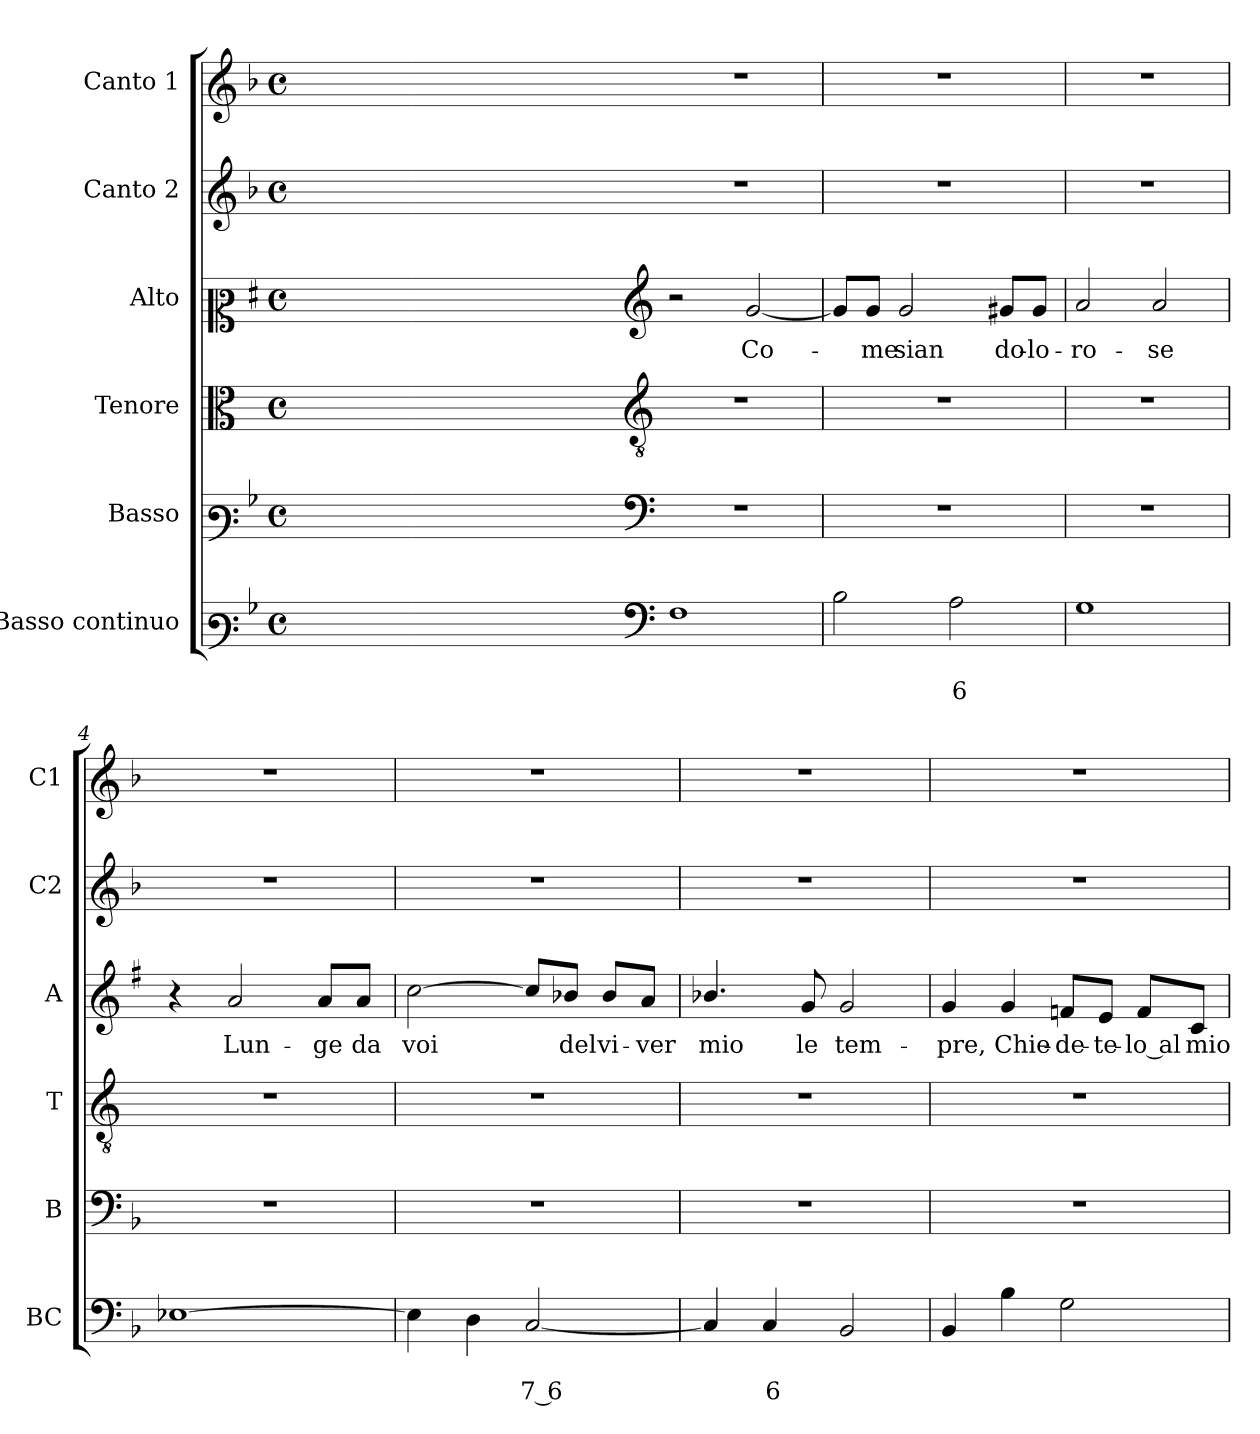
**kern	**text	**text	**kern	**kern	**kern	**text	**kern	**kern
*part6	*part6	*part6	*part5	*part4	*part3	*part3	*part2	*part1
*staff6	*staff6	*staff6	*staff5	*staff4	*staff3	*staff3	*staff2	*staff1
*I"Basso continuo	*	*	*I"Basso	*I"Tenore	*I"Alto	*	*I"Canto 2	*I"Canto 1
*I'BC	*	*	*I'B	*I'T	*I'A	*	*I'C2	*I'C1
*clefF3	*	*	*clefF3	*clefC3	*clefC2	*	*clefG2	*clefG2
*	*	*	*	*ITrd4c7	*ITrd1c2	*	*	*
*k[b-]	*	*	*k[b-]	*k[b-]	*k[b-]	*	*k[b-]	*k[b-]
*F:	*	*	*F:	*F:	*F:	*	*F:	*F:
*M4/4	*	*	*M4/4	*M4/4	*M4/4	*	*M4/4	*M4/4
*met(c)	*	*	*met(c)	*met(c)	*met(c)	*	*met(c)	*met(c)
=	=	=	=	=	=	=	=	=
1ryy	.	.	1ryy	1ryy	1ryy	.	1ryy	1ryy
=1X-	=1X-	=1X-	=1X-	=1X-	=1X-	=1X-	=1X-	=1X-
4ryy	.	.	4ryy	4ryy	4ryy	.	4ryy	4ryy
4ryy	.	.	4ryy	4ryy	4ryy	.	4ryy	4ryy
4ryy	.	.	4ryy	4ryy	4ryy	.	4ryy	4ryy
4ryy	.	.	4ryy	4ryy	4ryy	.	4ryy	4ryy
=1-	=1-	=1-	=1-	=1-	=1-	=1-	=1-	=1-
*clefF4	*	*	*clefF4	*clefGv2	*clefG2	*	*	*
1F	.	.	1r	1r	2r	.	1r	1r
!	!	!	!	!	!	!LO:LY:b	!	!
.	.	.	.	.	[2f/	Co-	.	.
=2	=2	=2	=2	=2	=2	=2	=2	=2
2B-\	.	.	1r	1r	8f/L]	.	1r	1r
!	!	!	!	!	!	!LO:LY:b	!	!
.	.	.	.	.	8f/J	-me	.	.
!	!	!	!	!	!	!LO:LY:b	!	!
.	.	.	.	.	2f/	sian	.	.
!	!	!LO:LY:b	!	!	!	!	!	!
2A\	.	6	.	.	.	.	.	.
!	!	!	!	!	!	!LO:LY:b	!	!
.	.	.	.	.	8f#X/L	do-	.	.
!	!	!	!	!	!	!LO:LY:b	!	!
.	.	.	.	.	8f#/J	-lo-	.	.
=3	=3	=3	=3	=3	=3	=3	=3	=3
!	!	!	!	!	!	!LO:LY:b	!	!
1G	.	.	1r	1r	2g/	-ro-	1r	1r
!	!	!	!	!	!	!LO:LY:b	!	!
.	.	.	.	.	2g/	-se	.	.
=4	=4	=4	=4	=4	=4	=4	=4	=4
[1E-X	.	.	1r	1r	4r	.	1r	1r
!	!	!	!	!	!	!LO:LY:b	!	!
.	.	.	.	.	2g/	Lun-	.	.
!	!	!	!	!	!	!LO:LY:b	!	!
.	.	.	.	.	8g/L	-ge	.	.
!	!	!	!	!	!	!LO:LY:b	!	!
.	.	.	.	.	8g/J	da	.	.
=5	=5	=5	=5	=5	=5	=5	=5	=5
!	!	!	!	!	!	!LO:LY:b	!	!
4E-\]	.	.	1r	1r	[2b-\	voi	1r	1r
4D\	.	.	.	.	.	.	.	.
!	!	!LO:LY:b	!	!	!	!	!	!
[2C/	.	7 6	.	.	8b-/L]	.	.	.
!	!	!	!	!	!	!LO:LY:b	!	!
.	.	.	.	.	8a-X/J	del	.	.
!	!	!	!	!	!	!LO:LY:b	!	!
.	.	.	.	.	8a-/L	vi-	.	.
!	!	!	!	!	!	!LO:LY:b	!	!
.	.	.	.	.	8g/J	-ver	.	.
=6	=6	=6	=6	=6	=6	=6	=6	=6
!	!	!	!	!	!	!LO:LY:b	!	!
4C/]	.	.	1r	1r	4.a-X/	mio	1r	1r
!	!	!LO:LY:b	!	!	!	!	!	!
4C/	.	6	.	.	.	.	.	.
!	!	!	!	!	!	!LO:LY:b	!	!
.	.	.	.	.	8f/	le	.	.
!	!	!	!	!	!	!LO:LY:b	!	!
2BB-/	.	.	.	.	2f/	tem-	.	.
!!LO:LB:g=z
=7	=7	=7	=7	=7	=7	=7	=7	=7
!	!	!	!	!	!	!LO:LY:b	!	!
4BB-/	.	.	1r	1r	4f/	-pre,	1r	1r
!	!	!	!	!	!	!LO:LY:b	!	!
4B-\	.	.	.	.	4f/	Chie-	.	.
!	!	!	!	!	!	!LO:LY:b	!	!
2G\	.	.	.	.	8e-X/L	-de-	.	.
!	!	!	!	!	!	!LO:LY:b	!	!
.	.	.	.	.	8d/J	-te-	.	.
!	!	!	!	!	!	!LO:LY:b	!	!
.	.	.	.	.	8e-/L	-lo al	.	.
!	!	!	!	!	!	!LO:LY:b	!	!
.	.	.	.	.	8B-/J	mio	.	.
=	=	=	=	=	=	=	=	=
*-	*-	*-	*-	*-	*-	*-	*-	*-
